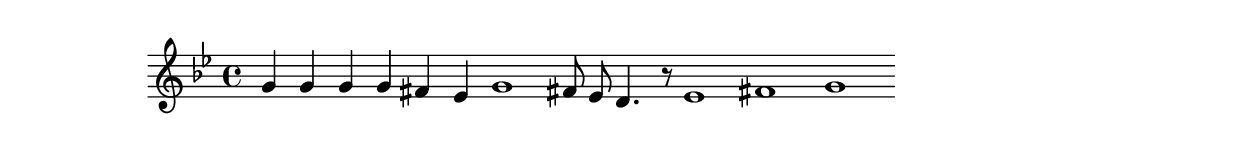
%% DO NOT EDIT this file manually; it is automatically
%% generated from LSR http://lsr.dsi.unimi.it
%% Make any changes in LSR itself, or in Documentation/snippets/new/ ,
%% and then run scripts/auxiliar/makelsr.py
%%
%% This file is in the public domain.
\version "2.17.11"

\header {
  lsrtags = "world-music"

  texidoc = "
For improvisations or taqasim which are temporarily free, the time
signature can be omitted and @code{\\cadenzaOn} can be used.  Adjusting
the accidental style might be required, since the absence of bar lines
will cause the accidental to be marked only once.  Here is an example
of what could be the start of a hijaz improvisation:

"
  doctitle = "Arabic improvisation"
} % begin verbatim


\include "arabic.ly"

\relative sol' {
  \key re \kurd
  \accidentalStyle forget
  \cadenzaOn
  sol4 sol sol sol fad mib sol1 fad8 mib re4. r8 mib1 fad sol
}
